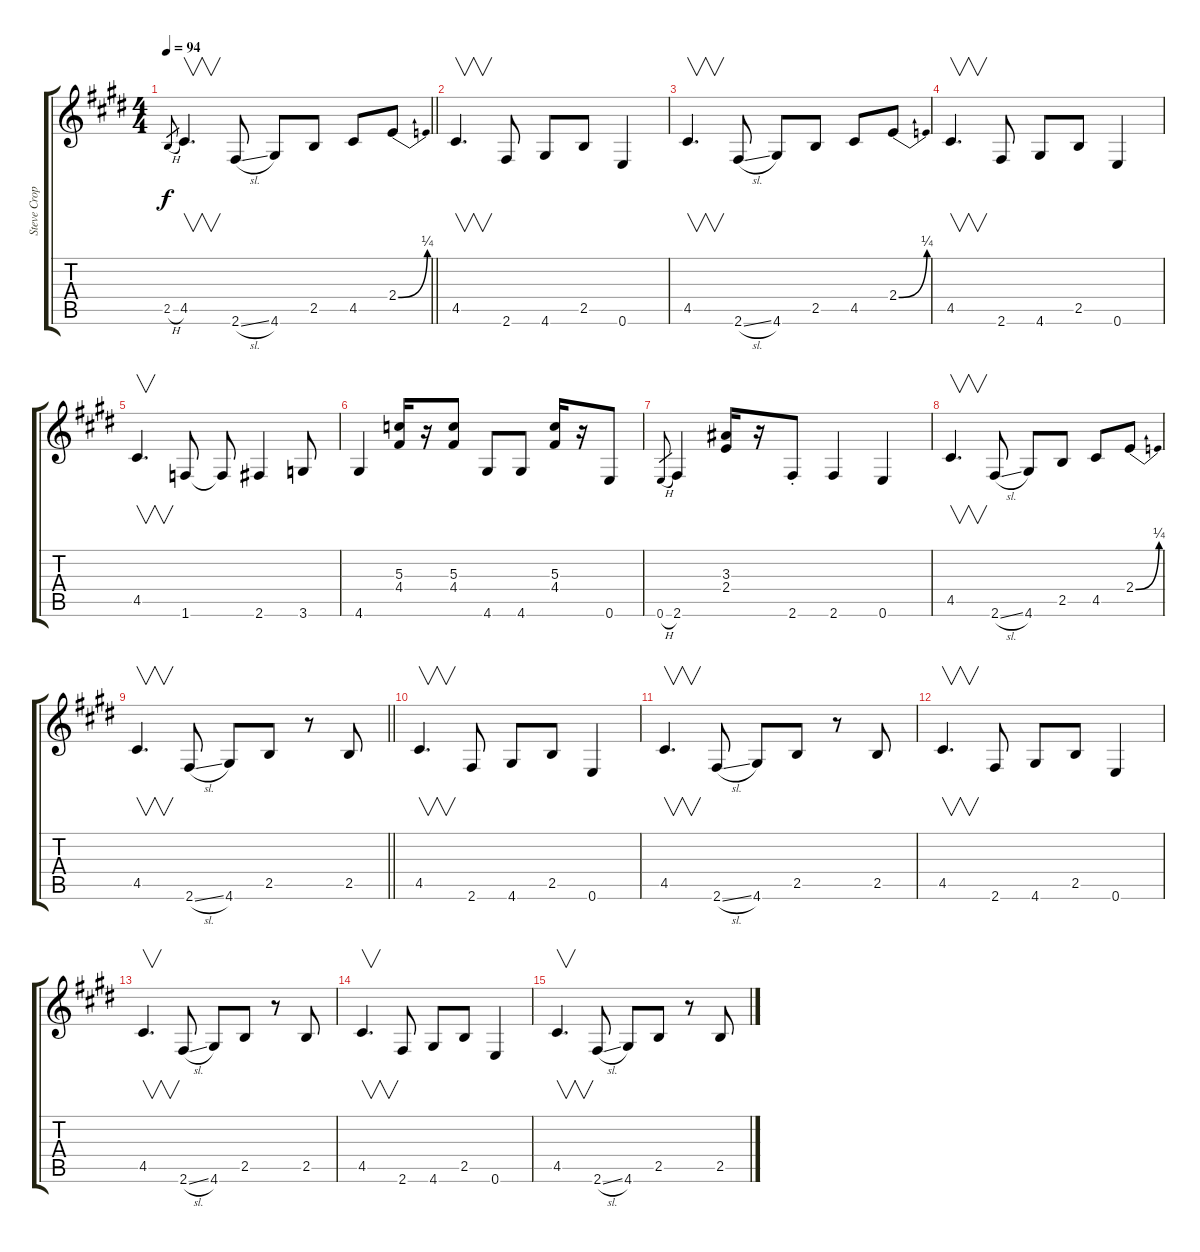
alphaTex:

\track ("Steve Cropper - Gtr. 2" "Steve Crop") {instrument electricguitarclean}
\staff {score tabs}
\tuning (E4 B3 G3 D3 A2 E2) {hide}
\ts (4 4)
\tempo 94
\clef g2
\barLineRight lightlight
\ks c#minor
2.5{h}.8{gr dy f} 4.5.4{v d} 2.6{sl}.8 4.6.8 2.5.8 4.5.8 2.4{be (bend 0 0 60 1)}.8 |
\ks e
4.5.4{v d} 2.6.8 4.6.8 2.5.8 0.6.4 |
\ks c#minor
4.5.4{v d} 2.6{sl}.8 4.6.8 2.5.8 4.5.8 2.4{be (bend 0 0 60 1)}.8 |
4.5.4{v d} 2.6.8 4.6.8 2.5.8 0.6.4 |
4.5.4{v d} 1.6.8 1.6{t}.8 2.6.4 3.6.8 |
\ks e
4.6.4 (5.3 4.4).16 r.16 (5.3 4.4).8 4.6.8 4.6.8 (5.3 4.4).16 r.16 0.6.8 |
\ks c#minor
0.6{h}.8{gr} 2.6.4 (3.3 2.4).16 r.16 2.6{st}.8 2.6.4 0.6.4 |
4.5.4{v d} 2.6{sl}.8 4.6.8 2.5.8 4.5.8 2.4{be (bend 0 0 60 1)}.8 |
\barLineRight lightlight
4.5.4{v d} 2.6{sl}.8 4.6.8 2.5.8 r.8 2.5.8 |
\ks e
4.5.4{v d} 2.6.8 4.6.8 2.5.8 0.6.4 |
\ks c#minor
4.5.4{v d} 2.6{sl}.8 4.6.8 2.5.8 r.8 2.5.8 |
4.5.4{v d} 2.6.8 4.6.8 2.5.8 0.6.4 |
\ks e
4.5.4{v d} 2.6{sl}.8 4.6.8 2.5.8 r.8 2.5.8 |
\ks c#minor
4.5.4{v d} 2.6.8 4.6.8 2.5.8 0.6.4 |
4.5.4{v d} 2.6{sl}.8 4.6.8 2.5.8 r.8 2.5.8
